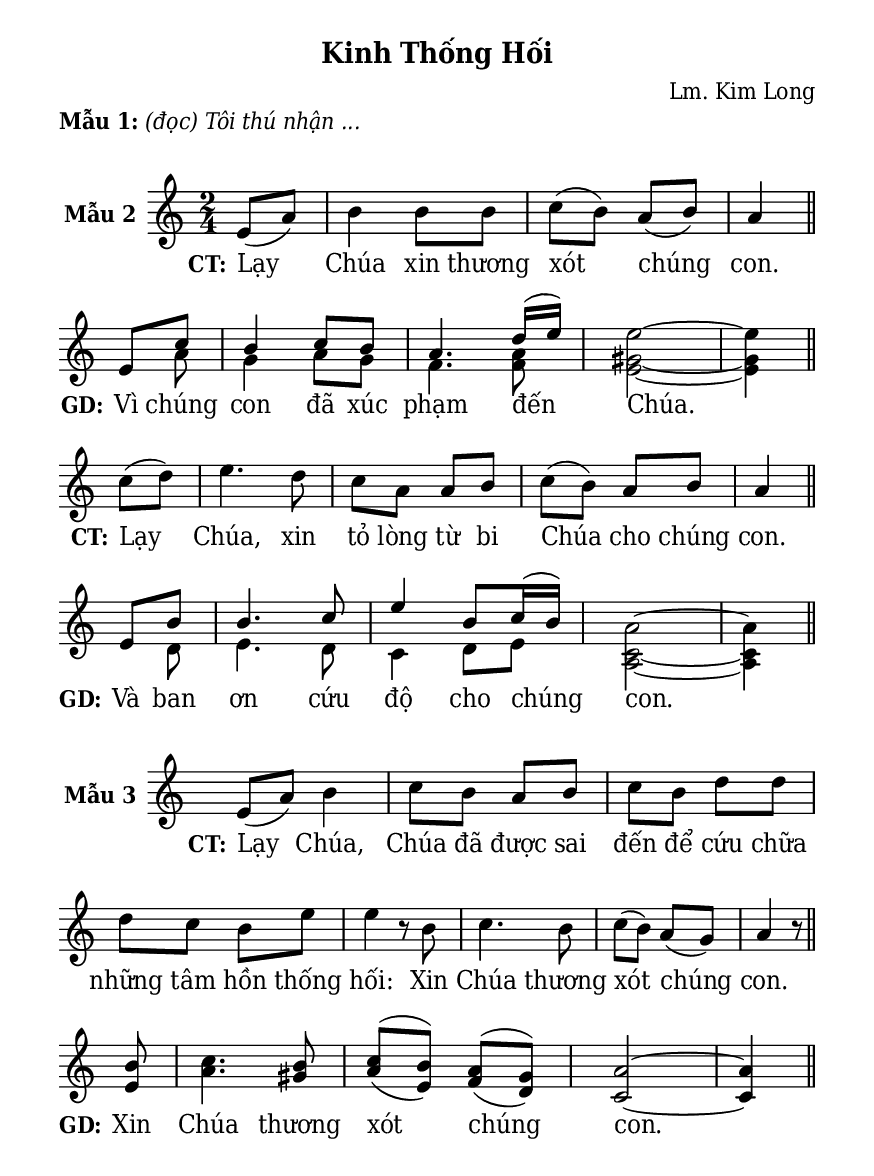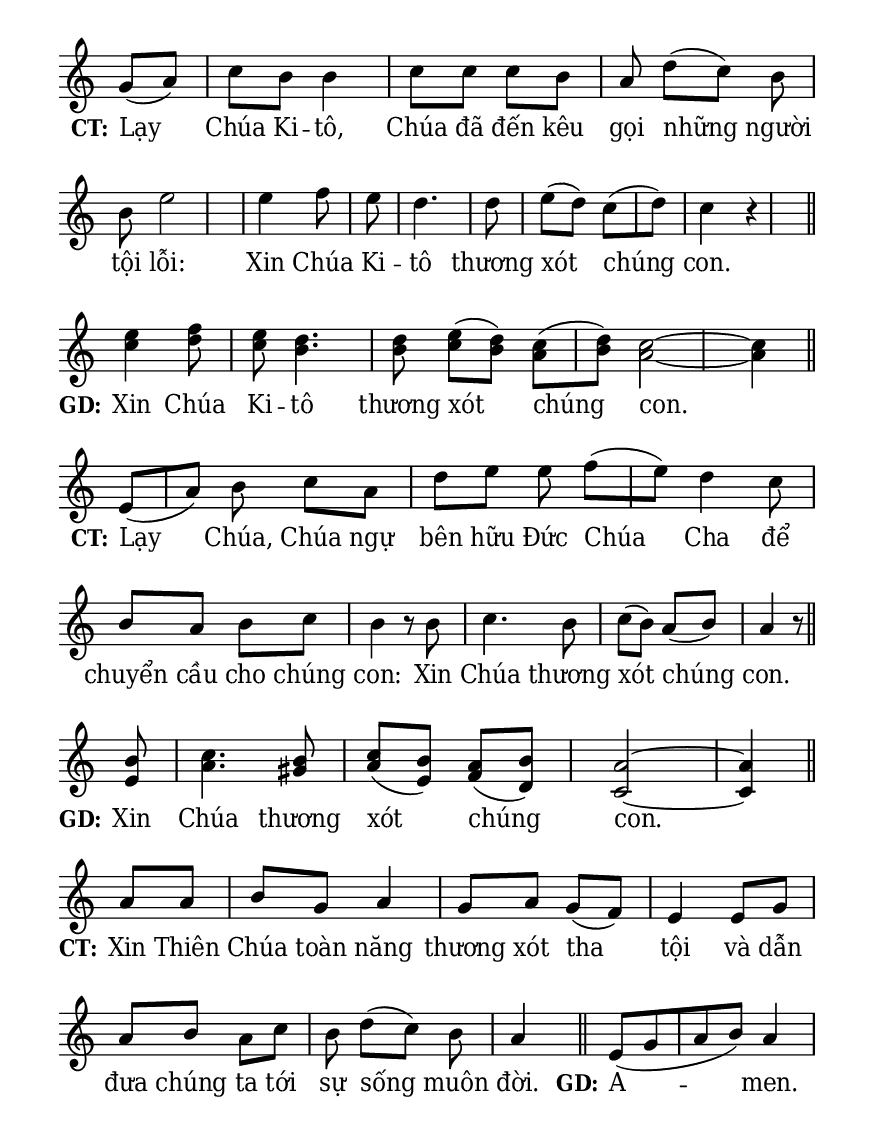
% Cài đặt chung
\version "2.22.1"
\include "english.ly"

\header {
  subtitle = \markup { \huge \bold "Kinh Thống Hối" }
  composer = "Lm. Kim Long"
  %arranger = " "
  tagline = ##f
}

% Nhạc
nhacMauHai = \relative c' {
  \partial 4 e8 (a) |
  b4 b8 b |
  c (b) a (b) |
  a4 \bar "||" \break
  
  e8
  <<
    {
      \voiceOne
      c' |
      b4 c8 b |
      a4. d16 (e) |
      \stemDown e2 ~ |
      e4
    }
    \new Voice = "splitpart" {
      \voiceTwo
      a,8 |
      g4 a8 g |
      f4. <a f>8 |
      <gs e>2 ~ |
      <gs e>4
    }
  >>
  \oneVoice
  \bar "||"
  
  c8 (d) |
  e4. d8 |
  c a a b |
  c (b) a b |
  a4 \bar "||" \break
  
  e8
  <<
    {
      \voiceOne
      b' |
      b4. c8 |
      e4 b8 c16 (b) |
      \stemDown a2 ~ |
      a4
    }
    \new Voice = "splitpart" {
      \voiceTwo
      d,8 |
      e4. d8 |
      c4 d8 e |
      <c a>2 ~ |
      <c a>4
    }
  >>
  \bar "||"
}

nhacMauBa = \relative c' {
  e8 ([a]) b4 c8 b a b c b d d d
  c b e \bar "|"
  e4 r8 b \bar "|"
  c4. b8 \bar "|"
  c ([b]) a ([g]) \bar "|"
  a4 r8 \bar "||" \break
  
  <<
    {
      b8 \bar "|"
      c4. b8 \bar "|"
      c ^([b]) a ^([g]) \bar "|"
      a2 ~ \bar "|"
      a4
    }
    {
      e8 |
      a4. gs8 |
      a _(e) f _(d) |
      c2 ~ |
      c4
    }
  >>
  \bar "||" \break
  
  g'8 ([a]) c b b4 c8 c c b a d ([c]) b b
  e2 \bar "|"
  e4 f8 e \bar "|"
  d4. d8 \bar "|"
  e ([d]) c ([d]) \bar "|"
  c4 r \bar "||" \break
  
  <<
    {
      e4 f8 e |
      d4. d8 |
      e ([d]) c ([d]) |
      c2 ~ |
      c4
    }
    {
      c4 d8 c |
      b4. b8 |
      c (b) a (b) |
      a2 ~ |
      a4
    }
  >>
  \bar "||" \break
  
  e8 ([a]) b c a d e e f ([e]) d4 c8 b
  a b c \bar "|"
  b4 r8 b \bar "|"
  c4. b8 \bar "|"
  c ([b]) a ([b]) \bar "|"
  a4 r8 \bar "||" \break
  
  <<
    {
      b8 \bar "|"
      c4. b8 \bar "|"
      c ([b]) a ([b]) \bar "|"
      a2 ~ \bar "|"
      a4
    }
    {
      e8 \bar "|"
      a4. gs8 \bar "|"
      a (e) f (d) \bar "|"
      c2 ~ \bar "|"
      c4
    }
  >>
  \bar "||" \break
  
  a'8 a b g a4 g8 a g ([f]) e4 e8 g
  a b a c b d ([c]) b a4 \bar "||"
  
  e8 ([g a b]) a4
}

% Lời
loiMauHai = \lyricmode {
  \set stanza = "CT:"
  Lạy Chúa xin thương xót chúng con.
  \set stanza = "GD:"
  Vì chúng con đã xúc phạm đến Chúa.
  \set stanza = "CT:"
  Lạy Chúa, xin tỏ lòng từ bi Chúa cho chúng con.
  \set stanza = "GD:"
  Và ban ơn cứu độ cho chúng con.
}

loiMauBa = \lyricmode {
  \set stanza = "CT:"
  Lạy Chúa, Chúa đã được sai đến để cứu chữa
  những tâm hồn thống hối:
  Xin Chúa thương xót chúng con.
  \set stanza = "GD:"
  Xin Chúa thương xót chúng con.
  \set stanza = "CT:"
  Lạy Chúa Ki -- tô, Chúa đã đến kêu gọi những người tội lỗi:
  Xin Chúa Ki -- tô thương xót chúng con.
  \set stanza = "GD:"
  Xin Chúa Ki -- tô thương xót chúng con.
  \set stanza = "CT:"
  Lạy Chúa, Chúa ngự bên hữu Đức Chúa Cha
  để chuyển cầu cho chúng con:
  Xin Chúa thương xót chúng con.
  \set stanza = "GD:"
  Xin Chúa thương xót chúng con.
  \set stanza = "CT:"
  Xin Thiên Chúa toàn năng thương xót tha tội
  và dẫn đưa chúng ta tới sự sống muôn đời.
  \set stanza = "  GD:"
  A -- men.
}

% Dàn trang
\paper {
  #(set-paper-size "a5")
  top-margin = 10\mm
  bottom-margin = 10\mm
  left-margin = 10\mm
  right-margin = 10\mm
  indent = #0
  #(define fonts
	 (make-pango-font-tree "Deja Vu Serif Condensed"
	 		       "Deja Vu Serif Condensed"
			       "Deja Vu Serif Condensed"
			       (/ 20 20)))
  print-page-number = ##f
}

TongNhip = {
  \key c \major \time 2/4
  \set Timing.beamExceptions = #'()
  \set Timing.baseMoment = #(ly:make-moment 1/4)
}

% Đổi kích thước nốt cho bè phụ
notBePhu =
#(define-music-function (font-size music) (number? ly:music?)
   (for-some-music
     (lambda (m)
       (if (music-is-of-type? m 'rhythmic-event)
           (begin
             (set! (ly:music-property m 'tweaks)
                   (cons `(font-size . ,font-size)
                         (ly:music-property m 'tweaks)))
             #t)
           #f))
     music)
   music)

\markup {
  \bold "Mẫu 1:"
  \normal-text \italic "(đọc) Tôi thú nhận ..."
}

\markup { \vspace #0.5 }

\score {
  <<
    \new Staff \with {
      instrumentName = \markup { \bold "Mẫu 2" }} <<
        \clef treble
        \new Voice = beSop {
          \TongNhip \nhacMauHai
        }
      \new Lyrics \lyricsto beSop \loiMauHai
    >>
  >>
  \layout {
    indent = 15
    \override Lyrics.LyricSpace.minimum-distance = #0.7
    \override Score.BarNumber.break-visibility = ##(#f #f #f)
    \override Score.SpacingSpanner.uniform-stretching = ##t
    \override LyricHyphen.minimum-distance = #1.5
  }
}

\score {
  <<
    \new Staff \with {
      instrumentName = \markup { \bold "Mẫu 3" }} <<
        \clef treble
        \new Voice = beSop {
          \TongNhip \nhacMauBa
        }
      \new Lyrics \lyricsto beSop \loiMauBa
    >>
  >>
  \layout {
    indent = 15
    \override Staff.TimeSignature.transparent = ##t
    \override Lyrics.LyricSpace.minimum-distance = #0.7
    \override Score.BarNumber.break-visibility = ##(#f #f #f)
    \override Score.SpacingSpanner.uniform-stretching = ##t
    \override LyricHyphen.minimum-distance = #1.5
    \set Score.defaultBarType = ""
    \set Score.barAlways = ##t
    ragged-last = ##f
  }
}
